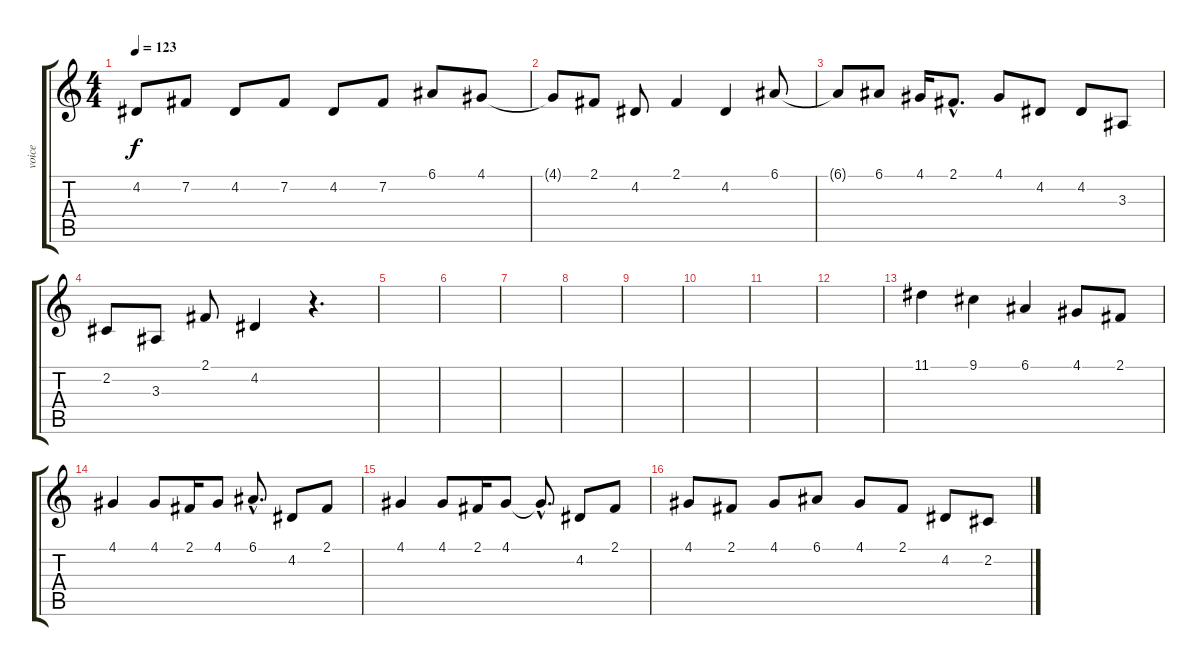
\track ("voice" "voice") {instrument lead6voice}
\staff {score tabs}
\tuning (E4 B3 G3 D3 A2 E2) {hide}
\ts (4 4)
\tempo 123
\clef g2
\ks c
4.2.8{dy f instrument lead6voice} 7.2.8 4.2.8 7.2.8 4.2.8 7.2.8 6.1.8 4.1.8 |
4.1{t}.8 2.1.8 4.2.8 2.1.4 4.2.4 6.1.8 |
6.1{t}.8 6.1.8 4.1.16 2.1{hac}.8{d} 4.1.8 4.2.8 4.2.8 3.3.8 |
2.2.8 3.3.8 2.1.8 4.2.4 r.4{d} |
|
|
|
|
|
|
|
|
11.1.4 9.1.4 6.1.4 4.1.8 2.1.8 |
4.1.4 4.1.8 2.1.16 4.1.8 6.1{hac}.8{d} 4.2.8 2.1.8 |
4.1.4 4.1.8 2.1.16 4.1.8 4.1{hac t}.8{d} 4.2.8 2.1.8 |
4.1.8 2.1.8 4.1.8 6.1.8 4.1.8 2.1.8 4.2.8 2.2.8
